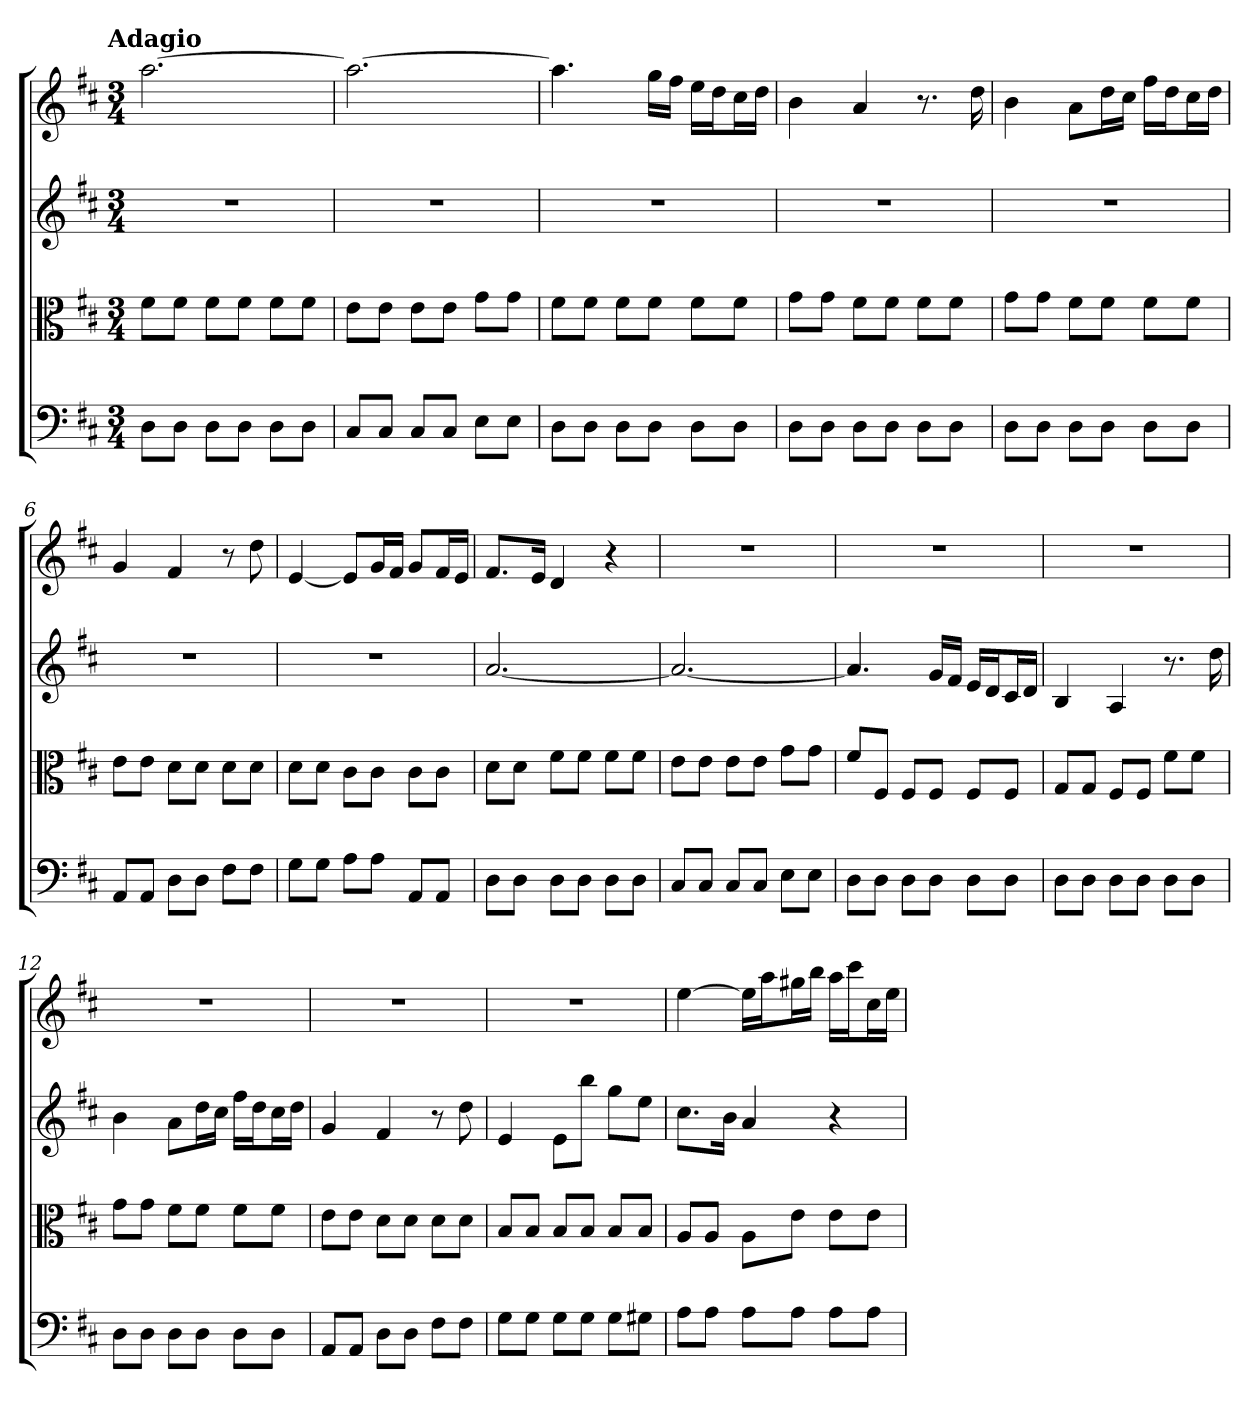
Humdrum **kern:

**kern	**kern	**kern	**kern
*part4	*part3	*part2	*part1
*staff4	*staff3	*staff2	*staff1
*clefF4	*clefC3	*	*
*k[f#c#]	*k[f#c#]	*k[f#c#]	*k[f#c#]
*D:	*D:	*D:	*D:
!!LO:TX:omd:t=Adagio
*M3/4	*M3/4	*M3/4	*M3/4
*MM56	*MM56	*MM56	*MM56
=	=	=	=
8D\L	8f#\L	2.r	[2.aa
8D\J	8f#\J	.	.
8D\L	8f#\L	.	.
8D\J	8f#\J	.	.
8D\L	8f#\L	.	.
8D\J	8f#\J	.	.
=2	=2	=2	=2
8C#/L	8e\L	2.r	2.aa_
8C#/J	8e\J	.	.
8C#/L	8e\L	.	.
8C#/J	8e\J	.	.
8E\L	8g\L	.	.
8E\J	8g\J	.	.
=3	=3	=3	=3
8D\L	8f#\L	2.r	4.aa]
8D\J	8f#\J	.	.
8D\L	8f#\L	.	.
8D\J	8f#\J	.	16ggLL
.	.	.	16ff#JJ
8D\L	8f#\L	.	16eeLL
.	.	.	16ddJ
8D\J	8f#\J	.	16cc#L
.	.	.	16ddJJ
=4	=4	=4	=4
8D\L	8g\L	2.r	4b
8D\J	8g\J	.	.
8D\L	8f#\L	.	4a
8D\J	8f#\J	.	.
8D\L	8f#\L	.	8.r
8D\J	8f#\J	.	.
.	.	.	16dd
=5	=5	=5	=5
8D\L	8g\L	2.r	4b
8D\J	8g\J	.	.
8D\L	8f#\L	.	8aL
8D\J	8f#\J	.	16ddL
.	.	.	16cc#JJ
8D\L	8f#\L	.	16ff#LL
.	.	.	16ddJ
8D\J	8f#\J	.	16cc#L
.	.	.	16ddJJ
=6	=6	=6	=6
8AA/L	8e\L	2.r	4g
8AA/J	8e\J	.	.
8D\L	8d\L	.	4f#
8D\J	8d\J	.	.
8F#\L	8d\L	.	8r
8F#\J	8d\J	.	8dd
=7	=7	=7	=7
8G\L	8d\L	2.r	[4e
8G\J	8d\J	.	.
8A\L	8c#\L	.	8eL]
8A\J	8c#\J	.	16gL
.	.	.	16f#JJ
8AA/L	8c#\L	.	8gL
8AA/J	8c#\J	.	16f#L
.	.	.	16eJJ
=8	=8	=8	=8
8D\L	8d\L	[2.a	8.f#L
8D\J	8d\J	.	.
.	.	.	16eJk
8D\L	8f#\L	.	4d
8D\J	8f#\J	.	.
8D\L	8f#\L	.	4r
8D\J	8f#\J	.	.
=9	=9	=9	=9
8C#/L	8e\L	2.a_	2.r
8C#/J	8e\J	.	.
8C#/L	8e\L	.	.
8C#/J	8e\J	.	.
8E\L	8g\L	.	.
8E\J	8g\J	.	.
=10	=10	=10	=10
8D\L	8f#/L	4.a]	2.r
8D\J	8F#/J	.	.
8D\L	8F#/L	.	.
8D\J	8F#/J	16gLL	.
.	.	16f#JJ	.
8D\L	8F#/L	16eLL	.
.	.	16dJ	.
8D\J	8F#/J	16c#L	.
.	.	16dJJ	.
=11	=11	=11	=11
8D\L	8G/L	4B	2.r
8D\J	8G/J	.	.
8D\L	8F#/L	4A	.
8D\J	8F#/J	.	.
8D\L	8f#\L	8.r	.
8D\J	8f#\J	.	.
.	.	16dd	.
=12	=12	=12	=12
8D\L	8g\L	4b	2.r
8D\J	8g\J	.	.
8D\L	8f#\L	8aL	.
8D\J	8f#\J	16ddL	.
.	.	16cc#JJ	.
8D\L	8f#\L	16ff#LL	.
.	.	16ddJ	.
8D\J	8f#\J	16cc#L	.
.	.	16ddJJ	.
=13	=13	=13	=13
8AA/L	8e\L	4g	2.r
8AA/J	8e\J	.	.
8D\L	8d\L	4f#	.
8D\J	8d\J	.	.
8F#\L	8d\L	8r	.
8F#\J	8d\J	8dd	.
=14	=14	=14	=14
8G\L	8B/L	4e	2.r
8G\J	8B/J	.	.
8G\L	8B/L	8eL	.
8G\J	8B/J	8bbJ	.
8G\L	8B/L	8ggL	.
8G#X\J	8B/J	8eeJ	.
=15	=15	=15	=15
8A\L	8A/L	8.cc#L	[4ee
8A\J	8A/J	.	.
.	.	16bJk	.
8A\L	8A\L	4a	16eeLL]
.	.	.	16aaJ
8A\J	8e\J	.	16gg#XL
.	.	.	16bbJJ
8A\L	8e\L	4r	16aaLL
.	.	.	16ccc#J
8A\J	8e\J	.	16cc#L
.	.	.	16eeJJ
=	=	=	=
*-	*-	*-	*-
